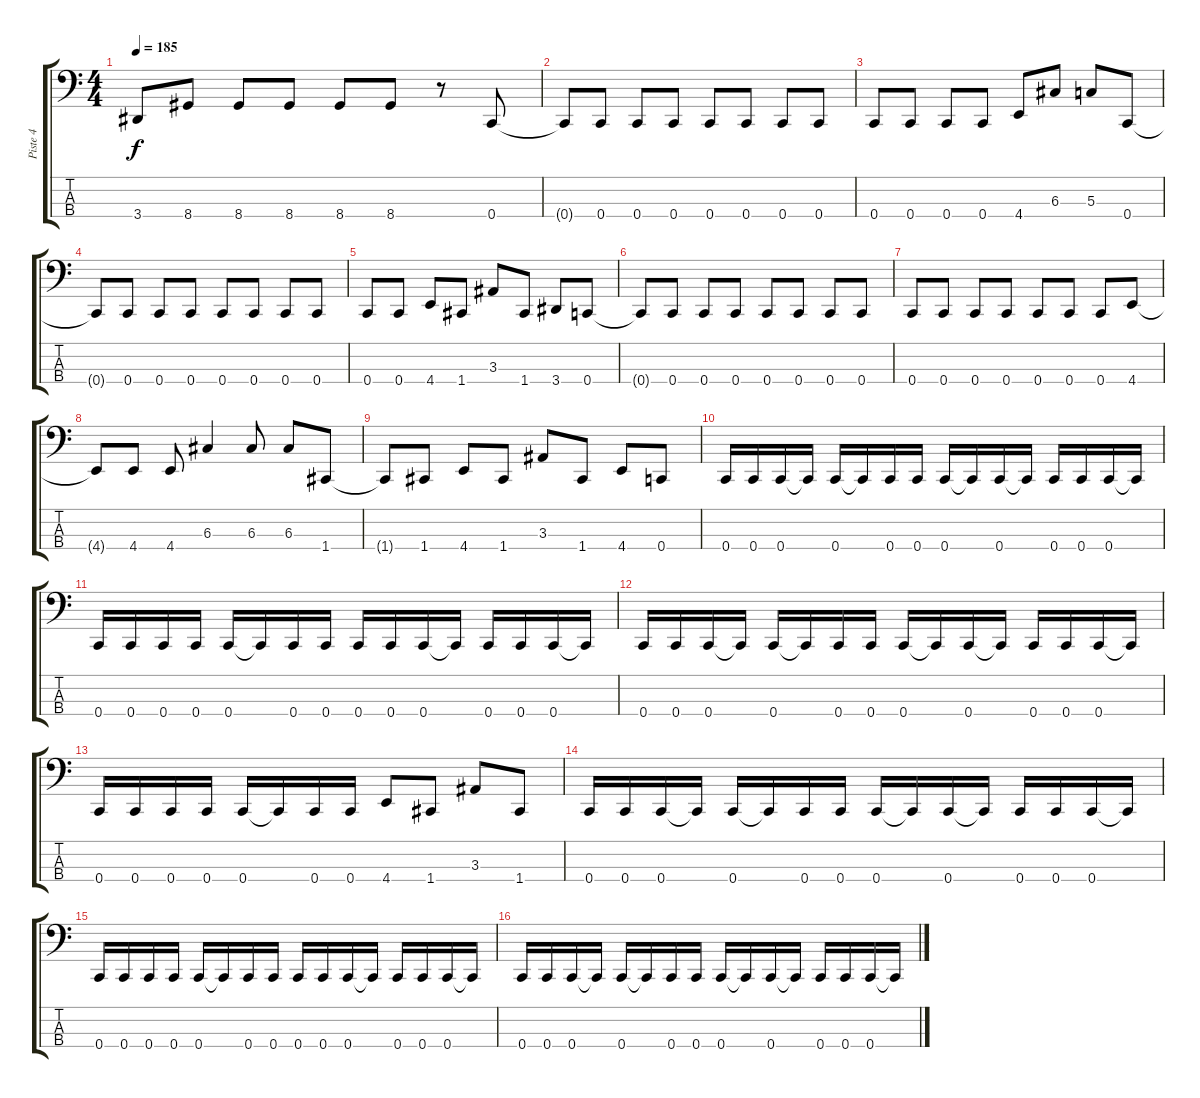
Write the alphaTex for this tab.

\track ("Piste 4" "Piste 4") {instrument electricbassfinger}
\staff {score tabs}
\tuning (F2 C2 G1 C1) {hide}
\ts (4 4)
\tempo 185
\clef f4
\ks c
3.4{t}.8{dy f} 8.4.8 8.4.8 8.4.8 8.4.8 8.4.8 r.8 0.4.8 |
0.4{t}.8 0.4.8 0.4.8 0.4.8 0.4.8 0.4.8 0.4.8 0.4.8 |
0.4.8 0.4.8 0.4.8 0.4.8 4.4.8 6.3.8 5.3.8 0.4.8 |
0.4{t}.8 0.4.8 0.4.8 0.4.8 0.4.8 0.4.8 0.4.8 0.4.8 |
0.4.8 0.4.8 4.4.8 1.4.8 3.3.8 1.4.8 3.4.8 0.4.8 |
0.4{t}.8 0.4.8 0.4.8 0.4.8 0.4.8 0.4.8 0.4.8 0.4.8 |
0.4.8 0.4.8 0.4.8 0.4.8 0.4.8 0.4.8 0.4.8 4.4.8 |
4.4{t}.8 4.4.8 4.4.8 6.3.4 6.3.8 6.3.8 1.4.8 |
1.4{t}.8 1.4.8 4.4.8 1.4.8 3.3.8 1.4.8 4.4.8 0.4.8 |
0.4.16 0.4.16 0.4.16 0.4{t}.16 0.4.16 0.4{t}.16 0.4.16 0.4.16 0.4.16 0.4{t}.16 0.4.16 0.4{t}.16 0.4.16 0.4.16 0.4.16 0.4{t}.16 |
0.4.16 0.4.16 0.4.16 0.4.16 0.4.16 0.4{t}.16 0.4.16 0.4.16 0.4.16 0.4.16 0.4.16 0.4{t}.16 0.4.16 0.4.16 0.4.16 0.4{t}.16 |
0.4.16 0.4.16 0.4.16 0.4{t}.16 0.4.16 0.4{t}.16 0.4.16 0.4.16 0.4.16 0.4{t}.16 0.4.16 0.4{t}.16 0.4.16 0.4.16 0.4.16 0.4{t}.16 |
0.4.16 0.4.16 0.4.16 0.4.16 0.4.16 0.4{t}.16 0.4.16 0.4.16 4.4.8 1.4.8 3.3.8 1.4.8 |
0.4.16 0.4.16 0.4.16 0.4{t}.16 0.4.16 0.4{t}.16 0.4.16 0.4.16 0.4.16 0.4{t}.16 0.4.16 0.4{t}.16 0.4.16 0.4.16 0.4.16 0.4{t}.16 |
0.4.16 0.4.16 0.4.16 0.4.16 0.4.16 0.4{t}.16 0.4.16 0.4.16 0.4.16 0.4.16 0.4.16 0.4{t}.16 0.4.16 0.4.16 0.4.16 0.4{t}.16 |
0.4.16 0.4.16 0.4.16 0.4{t}.16 0.4.16 0.4{t}.16 0.4.16 0.4.16 0.4.16 0.4{t}.16 0.4.16 0.4{t}.16 0.4.16 0.4.16 0.4.16 0.4{t}.16
